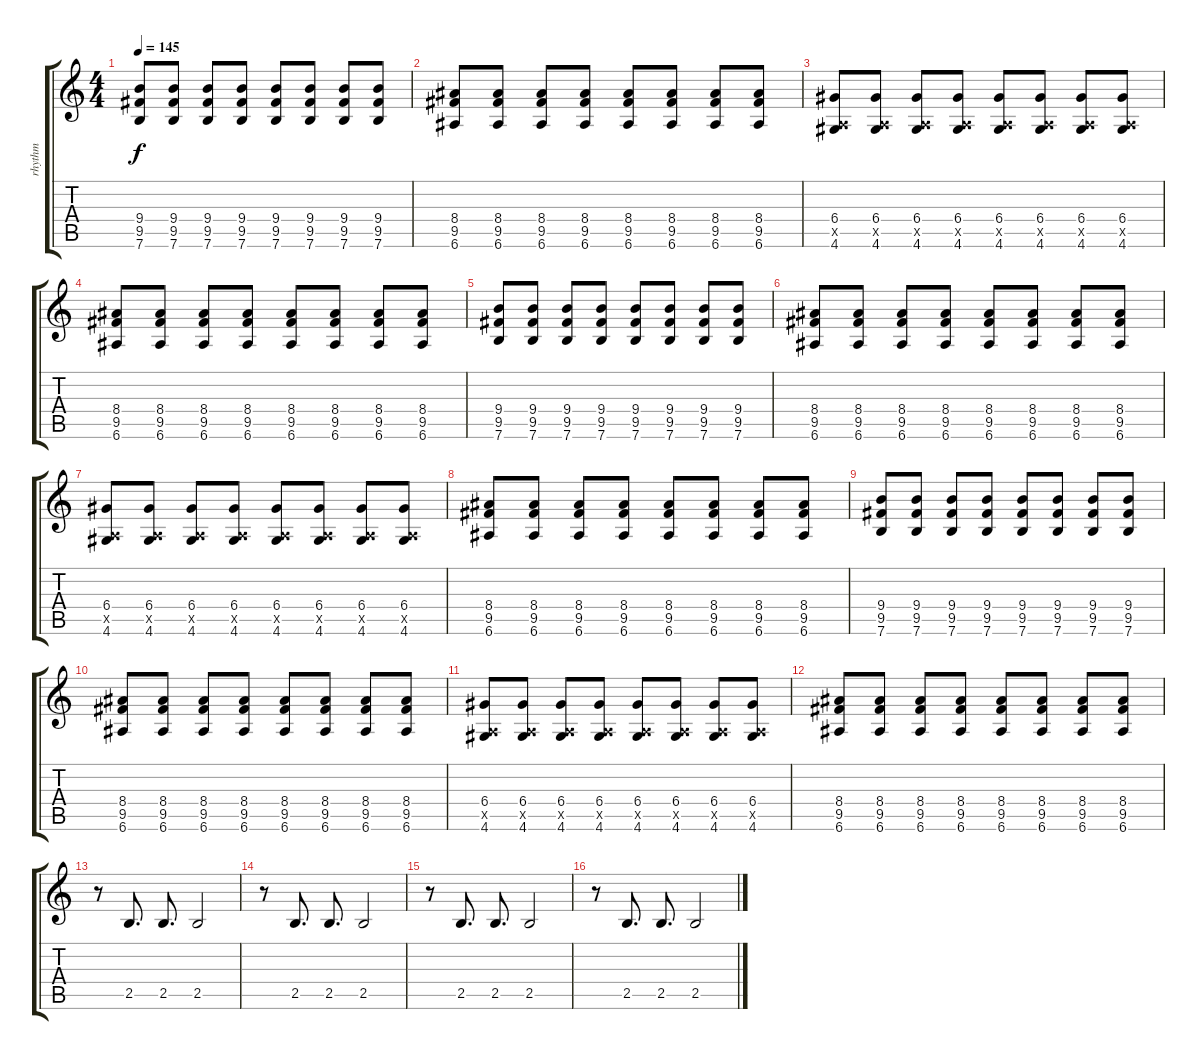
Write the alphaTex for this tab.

\track ("rhythm" "rhythm") {instrument electricguitarclean}
\staff {score tabs}
\tuning (E4 B3 G3 D3 A2 E2) {hide}
\ts (4 4)
\tempo 145
\clef g2
\ks c
(9.4 9.5 7.6).8{dy f} (9.4 9.5 7.6).8 (9.4 9.5 7.6).8 (9.4 9.5 7.6).8 (9.4 9.5 7.6).8 (9.4 9.5 7.6).8 (9.4 9.5 7.6).8 (9.4 9.5 7.6).8 |
(8.4 9.5 6.6).8 (8.4 9.5 6.6).8 (8.4 9.5 6.6).8 (8.4 9.5 6.6).8 (8.4 9.5 6.6).8 (8.4 9.5 6.6).8 (8.4 9.5 6.6).8 (8.4 9.5 6.6).8 |
(6.4 0.5{x} 4.6).8 (6.4 0.5{x} 4.6).8 (6.4 0.5{x} 4.6).8 (6.4 0.5{x} 4.6).8 (6.4 0.5{x} 4.6).8 (6.4 0.5{x} 4.6).8 (6.4 0.5{x} 4.6).8 (6.4 0.5{x} 4.6).8 |
(8.4 9.5 6.6).8 (8.4 9.5 6.6).8 (8.4 9.5 6.6).8 (8.4 9.5 6.6).8 (8.4 9.5 6.6).8 (8.4 9.5 6.6).8 (8.4 9.5 6.6).8 (8.4 9.5 6.6).8 |
(9.4 9.5 7.6).8 (9.4 9.5 7.6).8 (9.4 9.5 7.6).8 (9.4 9.5 7.6).8 (9.4 9.5 7.6).8 (9.4 9.5 7.6).8 (9.4 9.5 7.6).8 (9.4 9.5 7.6).8 |
(8.4 9.5 6.6).8 (8.4 9.5 6.6).8 (8.4 9.5 6.6).8 (8.4 9.5 6.6).8 (8.4 9.5 6.6).8 (8.4 9.5 6.6).8 (8.4 9.5 6.6).8 (8.4 9.5 6.6).8 |
(6.4 0.5{x} 4.6).8 (6.4 0.5{x} 4.6).8 (6.4 0.5{x} 4.6).8 (6.4 0.5{x} 4.6).8 (6.4 0.5{x} 4.6).8 (6.4 0.5{x} 4.6).8 (6.4 0.5{x} 4.6).8 (6.4 0.5{x} 4.6).8 |
(8.4 9.5 6.6).8 (8.4 9.5 6.6).8 (8.4 9.5 6.6).8 (8.4 9.5 6.6).8 (8.4 9.5 6.6).8 (8.4 9.5 6.6).8 (8.4 9.5 6.6).8 (8.4 9.5 6.6).8 |
(9.4 9.5 7.6).8 (9.4 9.5 7.6).8 (9.4 9.5 7.6).8 (9.4 9.5 7.6).8 (9.4 9.5 7.6).8 (9.4 9.5 7.6).8 (9.4 9.5 7.6).8 (9.4 9.5 7.6).8 |
(8.4 9.5 6.6).8 (8.4 9.5 6.6).8 (8.4 9.5 6.6).8 (8.4 9.5 6.6).8 (8.4 9.5 6.6).8 (8.4 9.5 6.6).8 (8.4 9.5 6.6).8 (8.4 9.5 6.6).8 |
(6.4 0.5{x} 4.6).8 (6.4 0.5{x} 4.6).8 (6.4 0.5{x} 4.6).8 (6.4 0.5{x} 4.6).8 (6.4 0.5{x} 4.6).8 (6.4 0.5{x} 4.6).8 (6.4 0.5{x} 4.6).8 (6.4 0.5{x} 4.6).8 |
(8.4 9.5 6.6).8 (8.4 9.5 6.6).8 (8.4 9.5 6.6).8 (8.4 9.5 6.6).8 (8.4 9.5 6.6).8 (8.4 9.5 6.6).8 (8.4 9.5 6.6).8 (8.4 9.5 6.6).8 |
r.8 2.5.8{d} 2.5.8{d} 2.5.2 |
r.8 2.5.8{d} 2.5.8{d} 2.5.2 |
r.8 2.5.8{d} 2.5.8{d} 2.5.2 |
r.8 2.5.8{d} 2.5.8{d} 2.5.2
